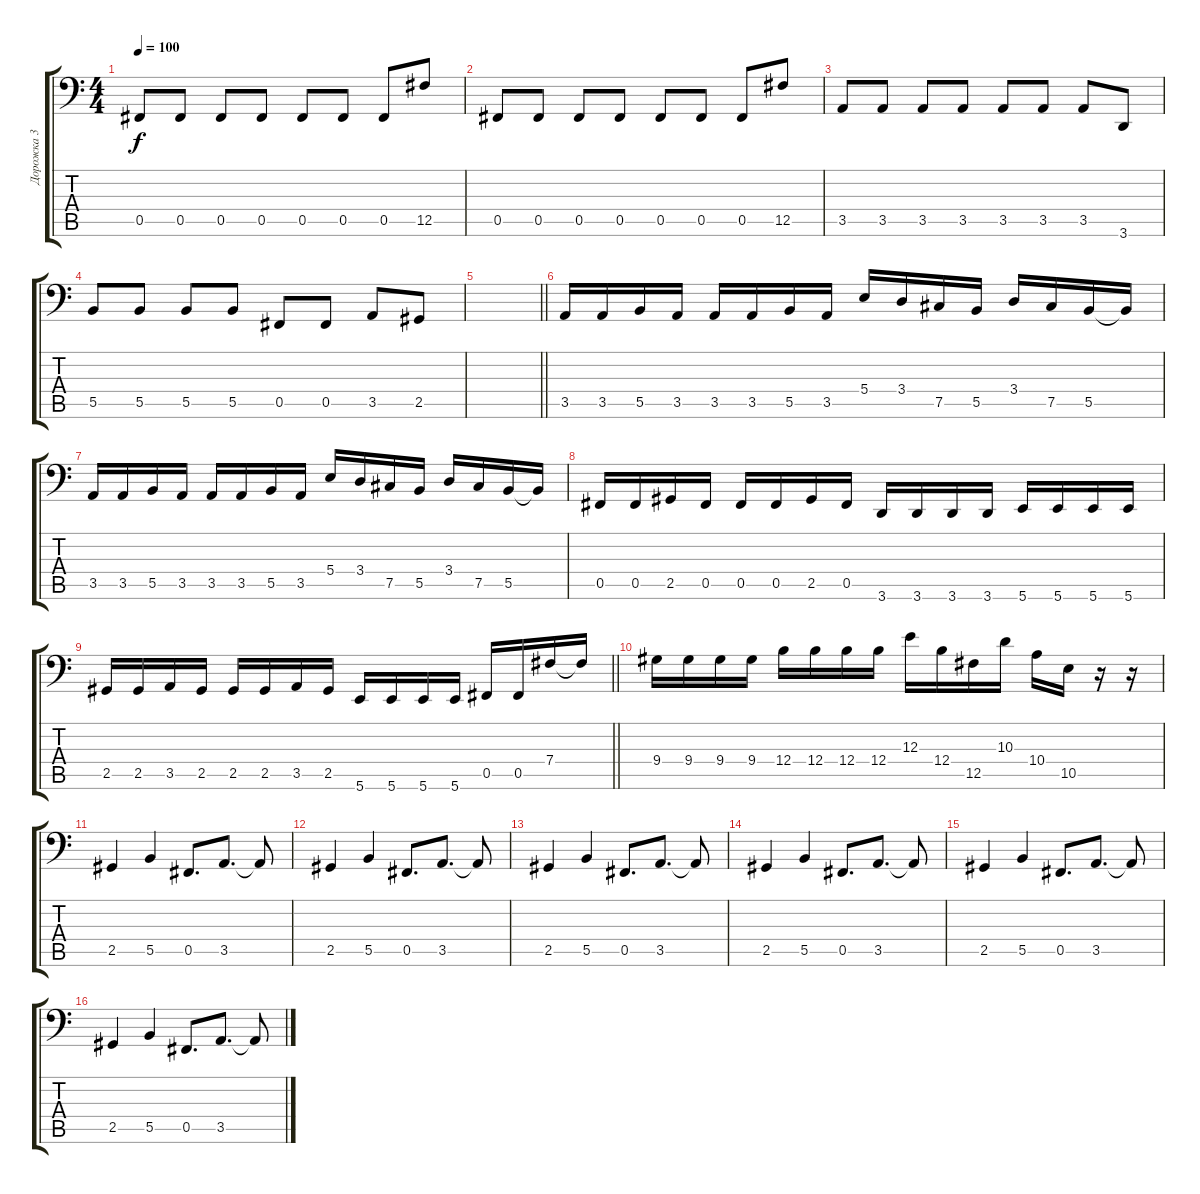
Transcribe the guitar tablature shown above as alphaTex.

\track ("Дорожка 3" "Дорожка 3") {instrument electricbassfinger}
\staff {score tabs}
\tuning (Db3 Ab2 E2 B1 Gb1 B0) {hide}
\ts (4 4)
\tempo 100
\clef f4
\ks c
0.5.8{dy f} 0.5.8 0.5.8 0.5.8 0.5.8 0.5.8 0.5.8 12.5.8 |
0.5.8 0.5.8 0.5.8 0.5.8 0.5.8 0.5.8 0.5.8 12.5.8 |
3.5.8 3.5.8 3.5.8 3.5.8 3.5.8 3.5.8 3.5.8 3.6.8 |
5.5.8 5.5.8 5.5.8 5.5.8 0.5.8 0.5.8 3.5.8 2.5.8 |
\barLineRight lightlight
|
\section ("" " ")
3.5.16 3.5.16 5.5.16 3.5.16 3.5.16 3.5.16 5.5.16 3.5.16 5.4.16 3.4.16 7.5.16 5.5.16 3.4.16 7.5.16 5.5.16 5.5{t}.16 |
3.5.16 3.5.16 5.5.16 3.5.16 3.5.16 3.5.16 5.5.16 3.5.16 5.4.16 3.4.16 7.5.16 5.5.16 3.4.16 7.5.16 5.5.16 5.5{t}.16 |
0.5.16 0.5.16 2.5.16 0.5.16 0.5.16 0.5.16 2.5.16 0.5.16 3.6.16 3.6.16 3.6.16 3.6.16 5.6.16 5.6.16 5.6.16 5.6.16 |
\barLineRight lightlight
2.5.16 2.5.16 3.5.16 2.5.16 2.5.16 2.5.16 3.5.16 2.5.16 5.6.16 5.6.16 5.6.16 5.6.16 0.5.16 0.5.16 7.4.16 7.4{t}.16 |
\section ("" " ")
9.4.16 9.4.16 9.4.16 9.4.16 12.4.16 12.4.16 12.4.16 12.4.16 12.3.16 12.4.16 12.5.16 10.3.16 10.4.16 10.5.16 r.16 r.16 |
2.5.4 5.5.4 0.5.8{d} 3.5.8{d} 3.5{t}.8 |
2.5.4 5.5.4 0.5.8{d} 3.5.8{d} 3.5{t}.8 |
2.5.4 5.5.4 0.5.8{d} 3.5.8{d} 3.5{t}.8 |
2.5.4 5.5.4 0.5.8{d} 3.5.8{d} 3.5{t}.8 |
2.5.4 5.5.4 0.5.8{d} 3.5.8{d} 3.5{t}.8 |
2.5.4 5.5.4 0.5.8{d} 3.5.8{d} 3.5{t}.8
